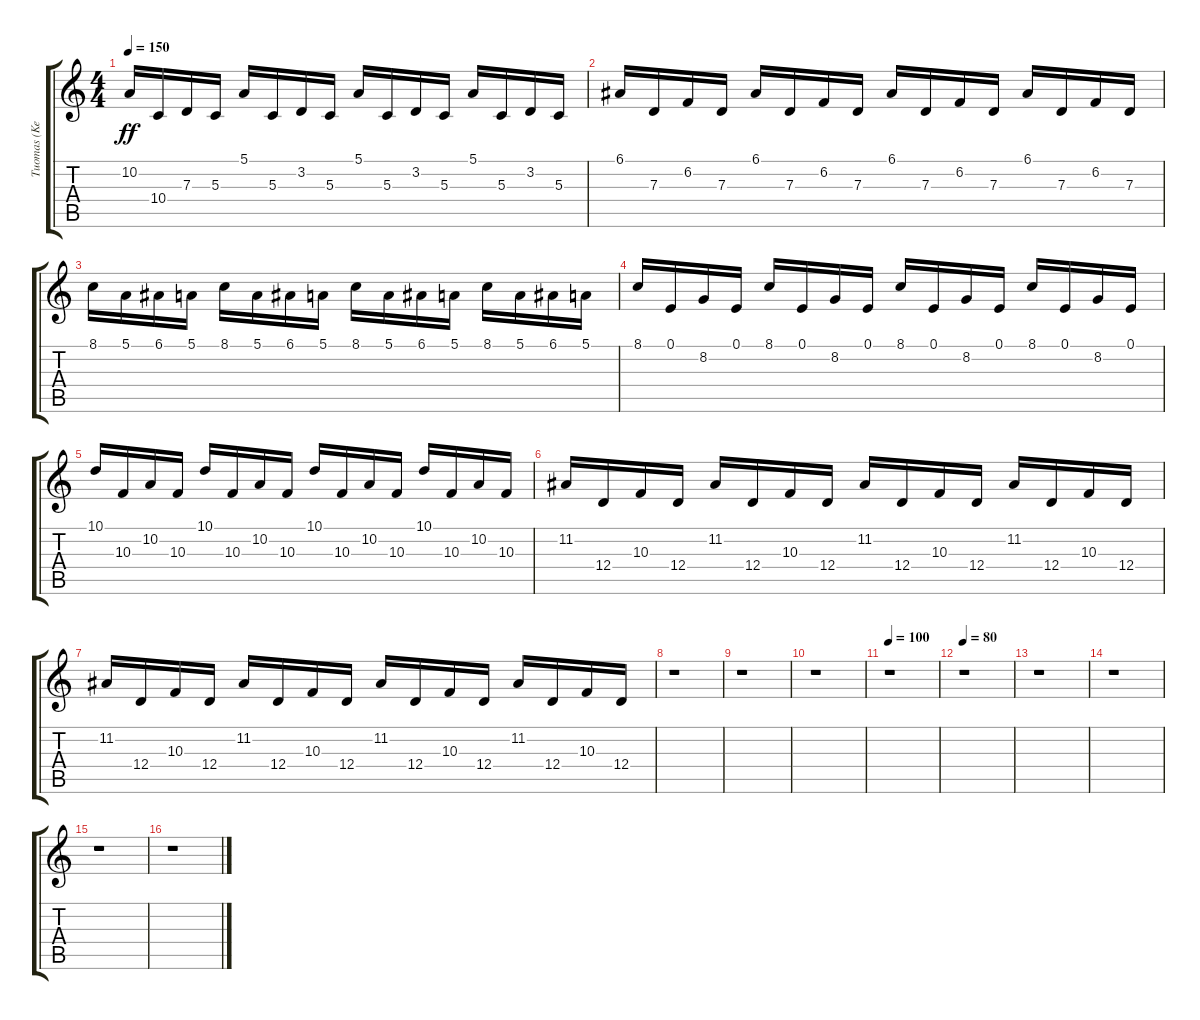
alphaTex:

\track ("Tuomas (Keyboard 2)" "Tuomas (Ke") {instrument acousticgrandpiano}
\staff {score tabs}
\tuning (E4 B3 G3 D3 A2 E2) {hide}
\ts (4 4)
\tempo 150
\clef g2
\ks c
10.2.16{dy ff} 10.4.16 7.3.16 5.3.16 5.1.16 5.3.16 3.2.16 5.3.16 5.1.16 5.3.16 3.2.16 5.3.16 5.1.16 5.3.16 3.2.16 5.3.16 |
6.1.16 7.3.16 6.2.16 7.3.16 6.1.16 7.3.16 6.2.16 7.3.16 6.1.16 7.3.16 6.2.16 7.3.16 6.1.16 7.3.16 6.2.16 7.3.16 |
8.1.16 5.1.16 6.1.16 5.1.16 8.1.16 5.1.16 6.1.16 5.1.16 8.1.16 5.1.16 6.1.16 5.1.16 8.1.16 5.1.16 6.1.16 5.1.16 |
8.1.16 0.1.16 8.2.16 0.1.16 8.1.16 0.1.16 8.2.16 0.1.16 8.1.16 0.1.16 8.2.16 0.1.16 8.1.16 0.1.16 8.2.16 0.1.16 |
10.1.16 10.3.16 10.2.16 10.3.16 10.1.16 10.3.16 10.2.16 10.3.16 10.1.16 10.3.16 10.2.16 10.3.16 10.1.16 10.3.16 10.2.16 10.3.16 |
11.2.16 12.4.16 10.3.16 12.4.16 11.2.16 12.4.16 10.3.16 12.4.16 11.2.16 12.4.16 10.3.16 12.4.16 11.2.16 12.4.16 10.3.16 12.4.16 |
11.2.16 12.4.16 10.3.16 12.4.16 11.2.16 12.4.16 10.3.16 12.4.16 11.2.16 12.4.16 10.3.16 12.4.16 11.2.16 12.4.16 10.3.16 12.4.16 |
r.1 |
r.1 |
r.1 |
\tempo 100
r.1 |
\tempo 80
r.1 |
r.1 |
r.1 |
r.1 |
r.1
